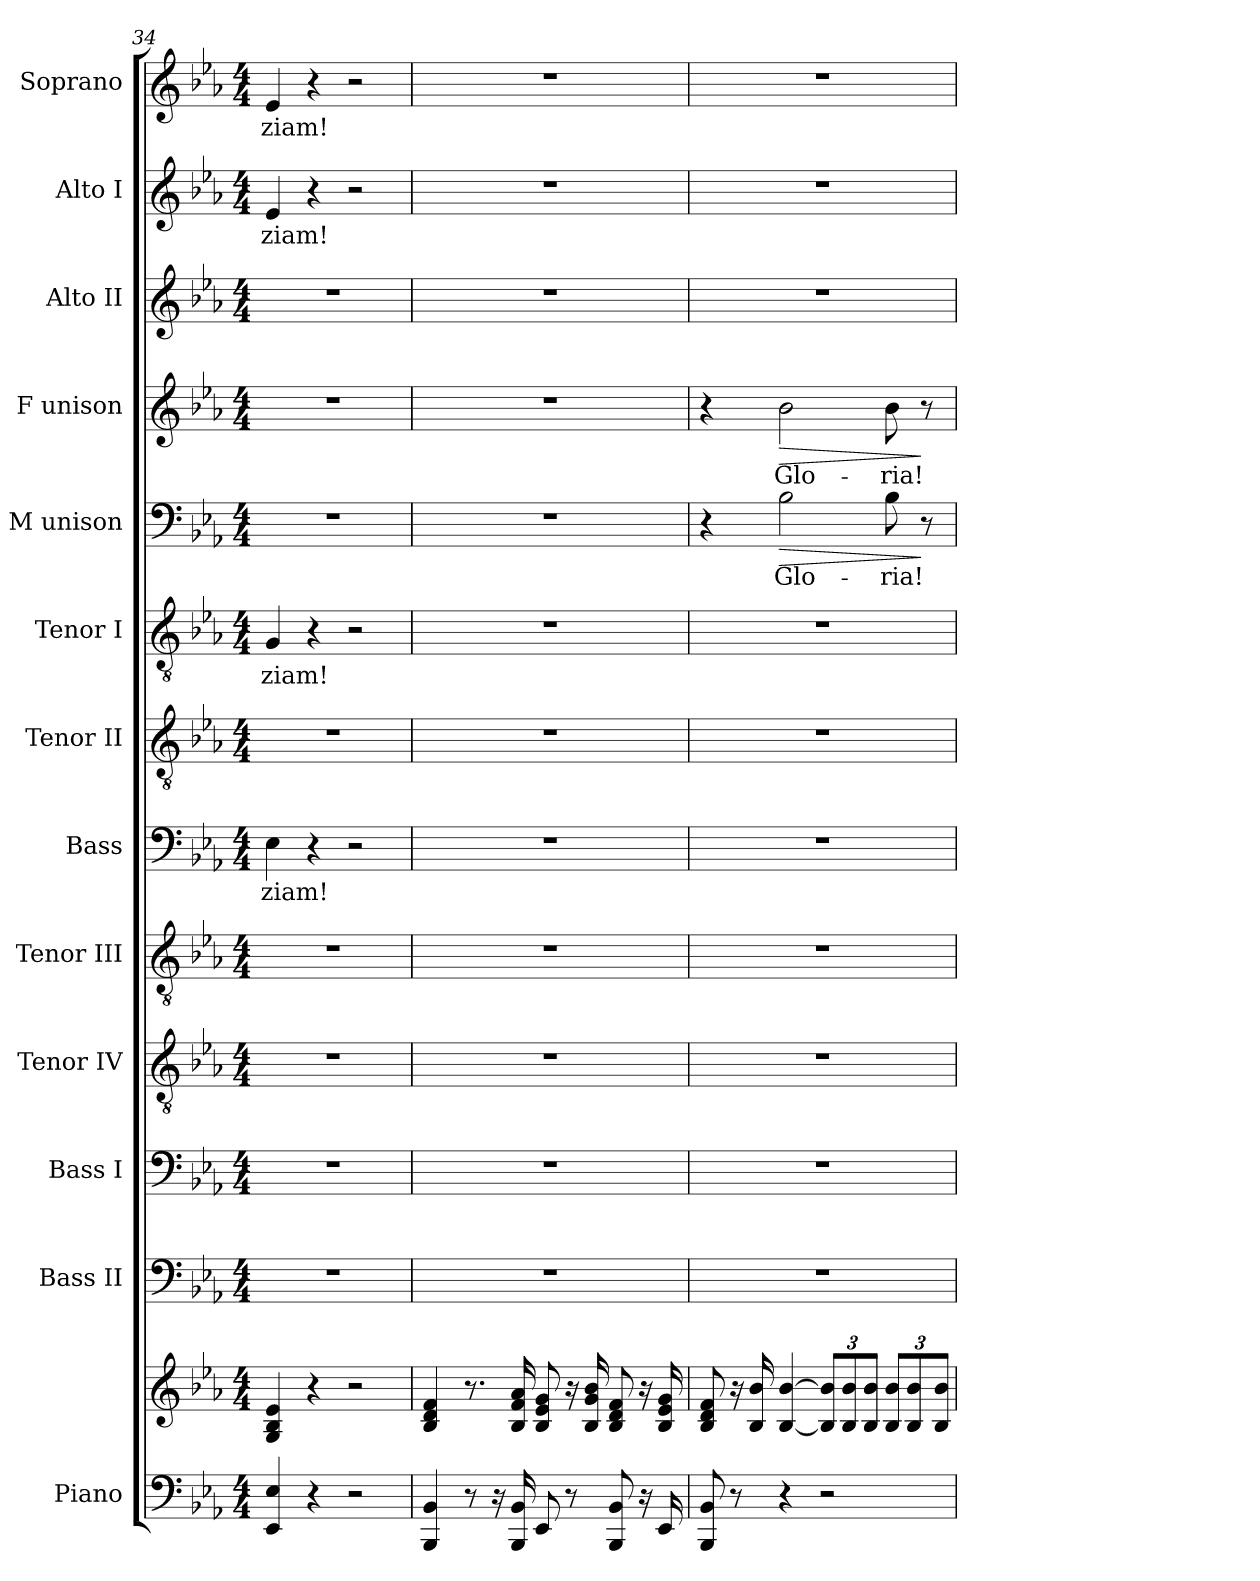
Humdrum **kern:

**kern	**kern	**kern	**kern	**kern	**kern	**kern	**text	**kern	**kern	**text	**kern	**text	**dynam	**kern	**text	**dynam	**kern	**kern	**text	**kern	**text
*part13	*part13	*part12	*part11	*part10	*part9	*part8	*part8	*part7	*part6	*part6	*part5	*part5	*part5	*part4	*part4	*part4	*part3	*part2	*part2	*part1	*part1
*staff14	*staff13	*staff12	*staff11	*staff10	*staff9	*staff8	*staff8	*staff7	*staff6	*staff6	*staff5	*staff5	*staff5	*staff4	*staff4	*staff4	*staff3	*staff2	*staff2	*staff1	*staff1
*I"Piano	*	*I"Bass II	*I"Bass I	*I"Tenor IV	*I"Tenor III	*I"Bass	*	*I"Tenor II	*I"Tenor I	*	*I"M unison	*	*	*I"F unison	*	*	*I"Alto II	*I"Alto I	*	*I"Soprano	*
*I'Pno.	*	*I'B.II	*I'B.I	*I'T.IV	*I'T.III	*I'B.	*	*I'T.II	*I'T.I	*	*I'M.u.	*	*	*I'F.u.	*	*	*I'A.II	*I'A.I	*	*I'S.	*
*clefF4	*clefG2	*clefF4	*clefF4	*clefGv2	*clefGv2	*clefF4	*	*clefGv2	*clefGv2	*	*clefF4	*	*	*clefG2	*	*	*clefG2	*clefG2	*	*clefG2	*
*k[b-e-a-]	*k[b-e-a-]	*k[b-e-a-]	*k[b-e-a-]	*k[b-e-a-]	*k[b-e-a-]	*k[b-e-a-]	*	*k[b-e-a-]	*k[b-e-a-]	*	*k[b-e-a-]	*	*	*k[b-e-a-]	*	*	*k[b-e-a-]	*k[b-e-a-]	*	*k[b-e-a-]	*
*M4/4	*M4/4	*M4/4	*M4/4	*M4/4	*M4/4	*M4/4	*	*M4/4	*M4/4	*	*M4/4	*	*	*M4/4	*	*	*M4/4	*M4/4	*	*M4/4	*
=34	=34	=34	=34	=34	=34	=34	=34	=34	=34	=34	=34	=34	=34	=34	=34	=34	=34	=34	=34	=34	=34
!	!	!	!	!	!	!	!LO:LY:b	!	!	!LO:LY:b	!	!	!	!	!	!	!	!	!LO:LY:b	!	!LO:LY:b
4EE-/ 4E-/	4G/ 4B-/ 4e-/	1r	1r	1r	1r	4E-\	-ziam!	1r	4G/	-ziam!	1r	.	.	1r	.	.	1r	4e-/	-ziam!	4e-/	-ziam!
4r	4r	.	.	.	.	4r	.	.	4r	.	.	.	.	.	.	.	.	4r	.	4r	.
2r	2r	.	.	.	.	2r	.	.	2r	.	.	.	.	.	.	.	.	2r	.	2r	.
!!LO:LB:g=z
=35	=35	=35	=35	=35	=35	=35	=35	=35	=35	=35	=35	=35	=35	=35	=35	=35	=35	=35	=35	=35	=35
4BBB-/ 4BB-/	4B-/ 4d/ 4f/	1r	1r	1r	1r	1r	.	1r	1r	.	1r	.	.	1r	.	.	1r	1r	.	1r	.
8r	8.r	.	.	.	.	.	.	.	.	.	.	.	.	.	.	.	.	.	.	.	.
16r	.	.	.	.	.	.	.	.	.	.	.	.	.	.	.	.	.	.	.	.	.
16BBB-/ 16BB-/	16B-/ 16f/ 16a-/	.	.	.	.	.	.	.	.	.	.	.	.	.	.	.	.	.	.	.	.
8EE-/	8B-/ 8e-/ 8g/	.	.	.	.	.	.	.	.	.	.	.	.	.	.	.	.	.	.	.	.
8r	16r	.	.	.	.	.	.	.	.	.	.	.	.	.	.	.	.	.	.	.	.
.	16B-/ 16g/ 16b-/	.	.	.	.	.	.	.	.	.	.	.	.	.	.	.	.	.	.	.	.
8BBB-/ 8BB-/	8B-/ 8d/ 8f/	.	.	.	.	.	.	.	.	.	.	.	.	.	.	.	.	.	.	.	.
16r	16r	.	.	.	.	.	.	.	.	.	.	.	.	.	.	.	.	.	.	.	.
16EE-/	16B-/ 16e-/ 16g/	.	.	.	.	.	.	.	.	.	.	.	.	.	.	.	.	.	.	.	.
=36	=36	=36	=36	=36	=36	=36	=36	=36	=36	=36	=36	=36	=36	=36	=36	=36	=36	=36	=36	=36	=36
8BBB-/ 8BB-/	8B-/ 8d/ 8f/	1r	1r	1r	1r	1r	.	1r	1r	.	4r	.	.	4r	.	.	1r	1r	.	1r	.
8r	16r	.	.	.	.	.	.	.	.	.	.	.	.	.	.	.	.	.	.	.	.
.	16B-/ 16b-/	.	.	.	.	.	.	.	.	.	.	.	.	.	.	.	.	.	.	.	.
!	!	!	!	!	!	!	!	!	!	!	!	!LO:LY:b	!LO:HP:b	!	!LO:LY:b	!LO:HP:b	!	!	!	!	!
4r	[4B-/ [4b-/	.	.	.	.	.	.	.	.	.	2B-\	Glo-	>	2b-\	Glo-	>	.	.	.	.	.
*	*Xbrackettup	*	*	*	*	*	*	*	*	*	*	*	*	*	*	*	*	*	*	*	*
2r	12B-/] 12b-/]L	.	.	.	.	.	.	.	.	.	.	.	.	.	.	.	.	.	.	.	.
.	12B-/ 12b-/	.	.	.	.	.	.	.	.	.	.	.	.	.	.	.	.	.	.	.	.
.	12B-/ 12b-/J	.	.	.	.	.	.	.	.	.	.	.	.	.	.	.	.	.	.	.	.
!	!	!	!	!	!	!	!	!	!	!	!	!LO:LY:b	!	!	!LO:LY:b	!	!	!	!	!	!
.	12B-/ 12b-/L	.	.	.	.	.	.	.	.	.	8B-\	-ria!	.	8b-\	-ria!	.	.	.	.	.	.
.	12B-/ 12b-/	.	.	.	.	.	.	.	.	.	.	.	.	.	.	.	.	.	.	.	.
.	.	.	.	.	.	.	.	.	.	.	8r	.	]	8r	.	]	.	.	.	.	.
.	12B-/ 12b-/J	.	.	.	.	.	.	.	.	.	.	.	.	.	.	.	.	.	.	.	.
=	=	=	=	=	=	=	=	=	=	=	=	=	=	=	=	=	=	=	=	=	=
*-	*-	*-	*-	*-	*-	*-	*-	*-	*-	*-	*-	*-	*-	*-	*-	*-	*-	*-	*-	*-	*-
